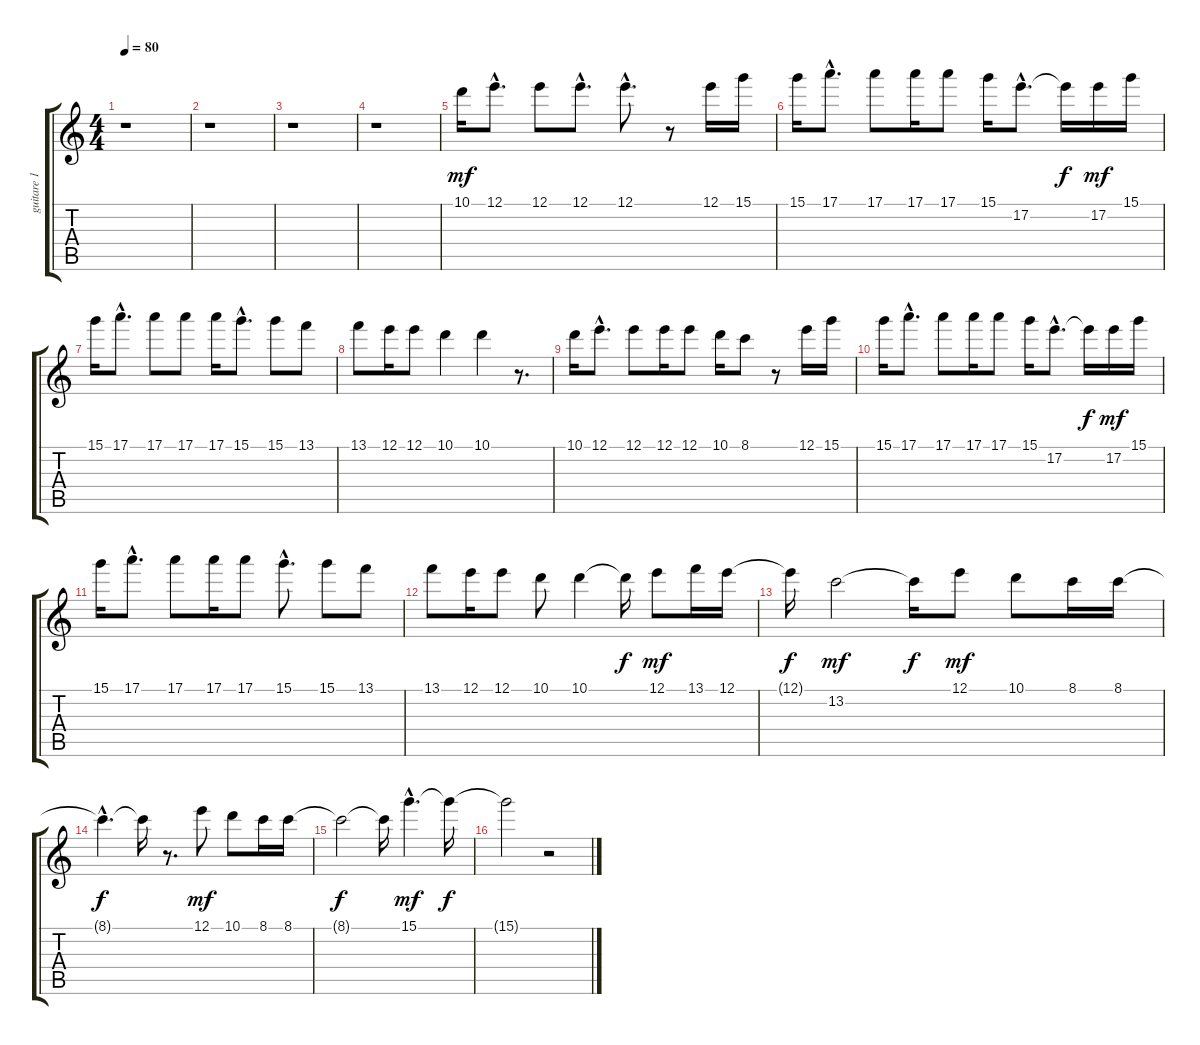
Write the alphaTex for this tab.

\track ("guitare 1" "guitare 1") {instrument electricguitarclean}
\staff {score tabs}
\tuning (E4 B3 G3 D3 A2 E2) {hide}
\ts (4 4)
\tempo 80
\clef g2
\ks c
r.1{dy mp} |
r.1 |
r.1 |
r.1 |
10.1.16{dy mf} 12.1{hac}.8{d} 12.1.8 12.1{hac}.8{d} 12.1{hac}.8{d} r.8 12.1.16 15.1.16 |
15.1.16 17.1{hac}.8{d} 17.1.8 17.1.16 17.1.8 15.1.16 17.2{hac}.8{d} 17.2{t}.16{dy f} 17.2.16{dy mf} 15.1.16 |
15.1.16 17.1{hac}.8{d} 17.1.8 17.1.8 17.1.16 15.1{hac}.8{d} 15.1.8 13.1.8 |
13.1.8 12.1.16 12.1.8 10.1.4 10.1.4 r.8{d} |
10.1.16 12.1{hac}.8{d} 12.1.8 12.1.16 12.1.8 10.1.16 8.1.8 r.8 12.1.16 15.1.16 |
15.1.16 17.1{hac}.8{d} 17.1.8 17.1.16 17.1.8 15.1.16 17.2{hac}.8{d} 17.2{t}.16{dy f} 17.2.16{dy mf} 15.1.16 |
15.1.16 17.1{hac}.8{d} 17.1.8 17.1.16 17.1.8 15.1{hac}.8{d} 15.1.8 13.1.8 |
13.1.8 12.1.16 12.1.8 10.1.8 10.1.4 10.1{t}.16{dy f} 12.1.8{dy mf} 13.1.16 12.1.16 |
12.1{t}.16{dy f} 13.2.2{dy mf} 13.2{t}.16{dy f} 12.1.8{dy mf} 10.1.8 8.1.16 8.1.16 |
8.1{hac t}.4{d dy f} 8.1{t}.16 r.8{d} 12.1.8{dy mf} 10.1.8 8.1.16 8.1.16 |
8.1{t}.2{dy f} 8.1{t}.16 15.1{hac}.4{d dy mf} 15.1{t}.16{dy f} |
15.1{t}.2 r.2
